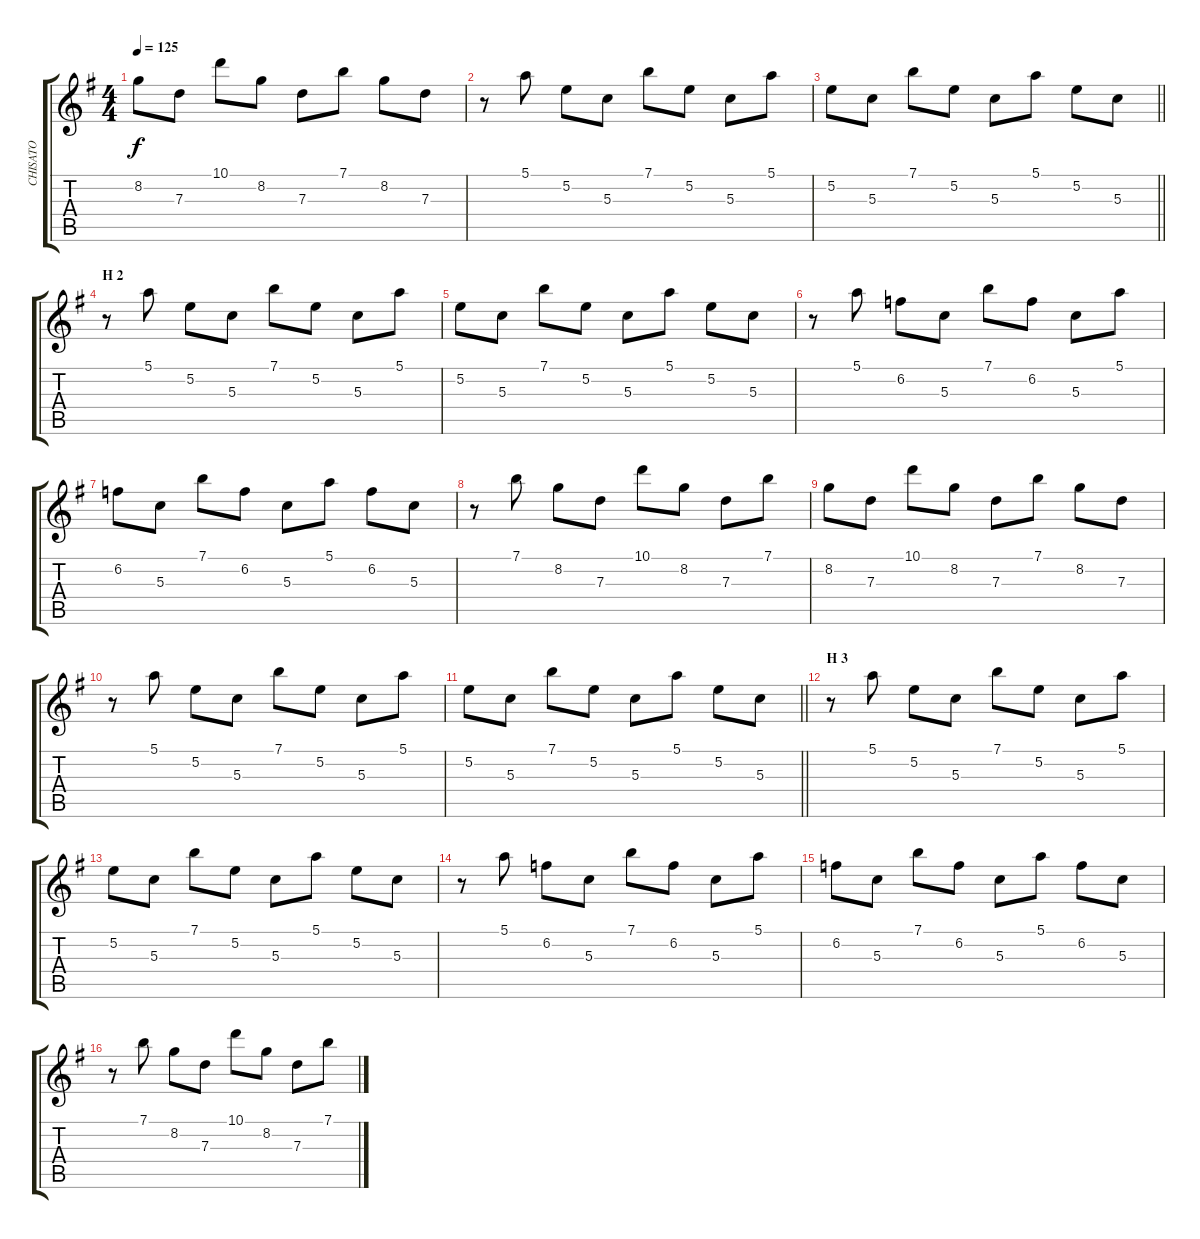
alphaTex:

\track ("CHISATO" "CHISATO") {instrument distortionguitar}
\staff {score tabs}
\tuning (E4 B3 G3 D3 A2 E2) {hide}
\ts (4 4)
\tempo 125
\clef g2
\ks g
8.2.8{dy f} 7.3.8 10.1.8 8.2.8 7.3.8 7.1.8 8.2.8 7.3.8 |
r.8 5.1.8 5.2.8 5.3.8 7.1.8 5.2.8 5.3.8 5.1.8 |
\barLineRight lightlight
5.2.8 5.3.8 7.1.8 5.2.8 5.3.8 5.1.8 5.2.8 5.3.8 |
\section ("" "H 2")
r.8{volume 10 instrument acousticguitarsteel} 5.1.8 5.2.8 5.3.8 7.1.8 5.2.8 5.3.8 5.1.8 |
5.2.8 5.3.8 7.1.8 5.2.8 5.3.8 5.1.8 5.2.8 5.3.8 |
r.8 5.1.8 6.2.8 5.3.8 7.1.8 6.2.8 5.3.8 5.1.8 |
6.2.8 5.3.8 7.1.8 6.2.8 5.3.8 5.1.8 6.2.8 5.3.8 |
r.8 7.1.8 8.2.8 7.3.8 10.1.8 8.2.8 7.3.8 7.1.8 |
8.2.8 7.3.8 10.1.8 8.2.8 7.3.8 7.1.8 8.2.8 7.3.8 |
r.8 5.1.8 5.2.8 5.3.8 7.1.8 5.2.8 5.3.8 5.1.8 |
\barLineRight lightlight
5.2.8 5.3.8 7.1.8 5.2.8 5.3.8 5.1.8 5.2.8 5.3.8 |
\section ("" "H 3")
r.8{volume 10 instrument acousticguitarsteel} 5.1.8 5.2.8 5.3.8 7.1.8 5.2.8 5.3.8 5.1.8 |
5.2.8 5.3.8 7.1.8 5.2.8 5.3.8 5.1.8 5.2.8 5.3.8 |
r.8 5.1.8 6.2.8 5.3.8 7.1.8 6.2.8 5.3.8 5.1.8 |
6.2.8 5.3.8 7.1.8 6.2.8 5.3.8 5.1.8 6.2.8 5.3.8 |
r.8 7.1.8 8.2.8 7.3.8 10.1.8 8.2.8 7.3.8 7.1.8
